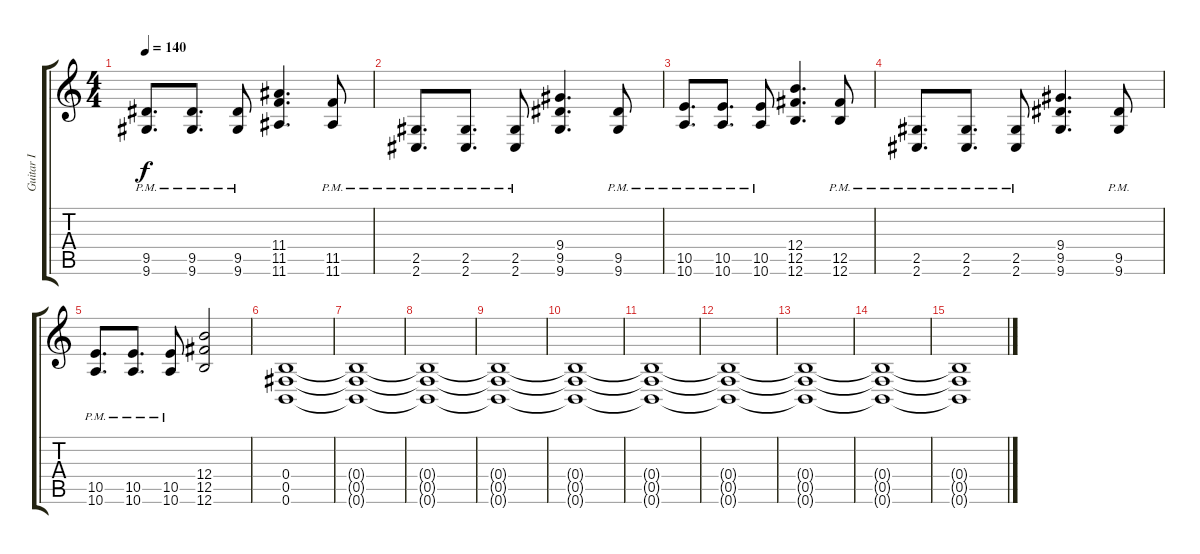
\track ("Guitar I" "Guitar I") {instrument distortionguitar}
\staff {score tabs}
\tuning (Db4 Ab3 E3 B2 Gb2 B1) {hide}
\ts (4 4)
\tempo 140
\clef g2
\ks c
(9.5{pm} 9.6{pm}).8{d dy f} (9.5{pm} 9.6{pm}).8{d} (9.5{pm} 9.6{pm}).8 (11.4 11.5 11.6).4{d} (11.5{pm} 11.6{pm}).8 |
(2.5{pm} 2.6{pm}).8{d} (2.5{pm} 2.6{pm}).8{d} (2.5{pm} 2.6{pm}).8 (9.4 9.5 9.6).4{d} (9.5{pm} 9.6{pm}).8 |
(10.5{pm} 10.6{pm}).8{d} (10.5{pm} 10.6{pm}).8{d} (10.5{pm} 10.6{pm}).8 (12.4 12.5 12.6).4{d} (12.5{pm} 12.6{pm}).8 |
(2.5{pm} 2.6{pm}).8{d} (2.5{pm} 2.6{pm}).8{d} (2.5{pm} 2.6{pm}).8 (9.4 9.5 9.6).4{d} (9.5{pm} 9.6{pm}).8 |
(10.5{pm} 10.6{pm}).8{d} (10.5{pm} 10.6{pm}).8{d} (10.5{pm} 10.6{pm}).8 (12.4 12.5 12.6).2 |
(0.4 0.5 0.6).1 |
(0.4{t} 0.5{t} 0.6{t}).1 |
(0.4{t} 0.5{t} 0.6{t}).1{volume 7} |
(0.4{t} 0.5{t} 0.6{t}).1 |
(0.4{t} 0.5{t} 0.6{t}).1 |
(0.4{t} 0.5{t} 0.6{t}).1 |
(0.4{t} 0.5{t} 0.6{t}).1{volume 4} |
(0.4{t} 0.5{t} 0.6{t}).1 |
(0.4{t} 0.5{t} 0.6{t}).1 |
(0.4{t} 0.5{t} 0.6{t}).1
